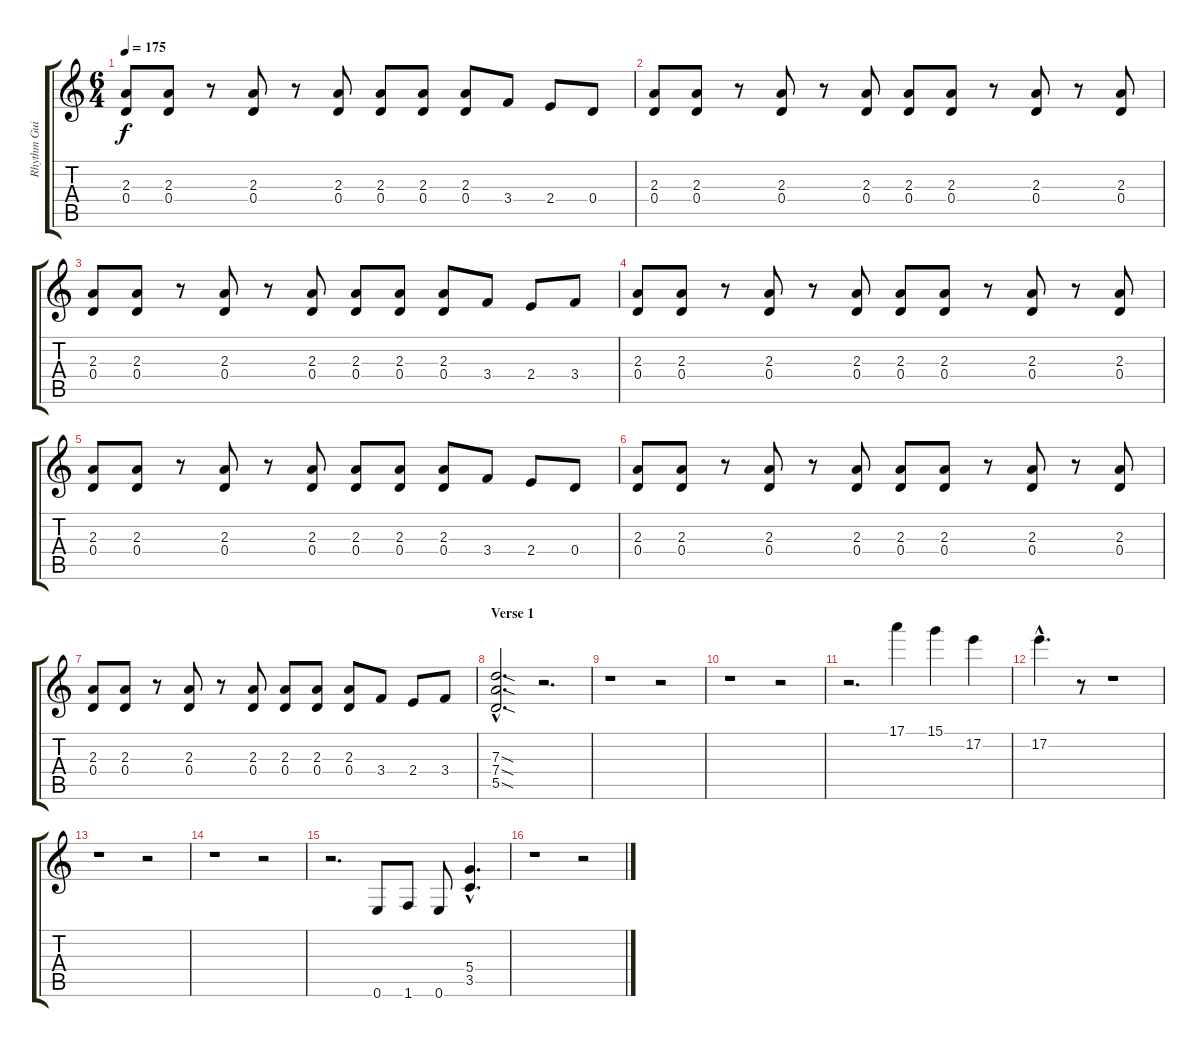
\track ("Rhythm Guitar" "Rhythm Gui") {instrument distortionguitar}
\staff {score tabs}
\tuning (E4 B3 G3 D3 A2 E2) {hide}
\ts (6 4)
\tempo 175
\clef g2
\ks c
(2.3 0.4).8{dy f} (2.3 0.4).8 r.8 (2.3 0.4).8 r.8 (2.3 0.4).8 (2.3 0.4).8 (2.3 0.4).8 (2.3 0.4).8 3.4.8 2.4.8 0.4.8 |
(2.3 0.4).8 (2.3 0.4).8 r.8 (2.3 0.4).8 r.8 (2.3 0.4).8 (2.3 0.4).8 (2.3 0.4).8 r.8 (2.3 0.4).8 r.8 (2.3 0.4).8 |
(2.3 0.4).8 (2.3 0.4).8 r.8 (2.3 0.4).8 r.8 (2.3 0.4).8 (2.3 0.4).8 (2.3 0.4).8 (2.3 0.4).8 3.4.8 2.4.8 3.4.8 |
(2.3 0.4).8 (2.3 0.4).8 r.8 (2.3 0.4).8 r.8 (2.3 0.4).8 (2.3 0.4).8 (2.3 0.4).8 r.8 (2.3 0.4).8 r.8 (2.3 0.4).8 |
(2.3 0.4).8 (2.3 0.4).8 r.8 (2.3 0.4).8 r.8 (2.3 0.4).8 (2.3 0.4).8 (2.3 0.4).8 (2.3 0.4).8 3.4.8 2.4.8 0.4.8 |
(2.3 0.4).8 (2.3 0.4).8 r.8 (2.3 0.4).8 r.8 (2.3 0.4).8 (2.3 0.4).8 (2.3 0.4).8 r.8 (2.3 0.4).8 r.8 (2.3 0.4).8 |
(2.3 0.4).8 (2.3 0.4).8 r.8 (2.3 0.4).8 r.8 (2.3 0.4).8 (2.3 0.4).8 (2.3 0.4).8 (2.3 0.4).8 3.4.8 2.4.8 3.4.8 |
\section ("" "Verse 1")
(7.3{sod hac} 7.4{sod hac} 5.5{sod hac}).2{d} r.2{d} |
r.1 r.2 |
r.1 r.2 |
r.2{d} 17.1.4 15.1.4 17.2.4 |
17.2{hac}.4{d} r.8 r.1 |
r.1 r.2 |
r.1 r.2 |
r.2{d} 0.6.8 1.6.8 0.6.8 (5.4{hac} 3.5{hac}).4{d} |
r.1 r.2
